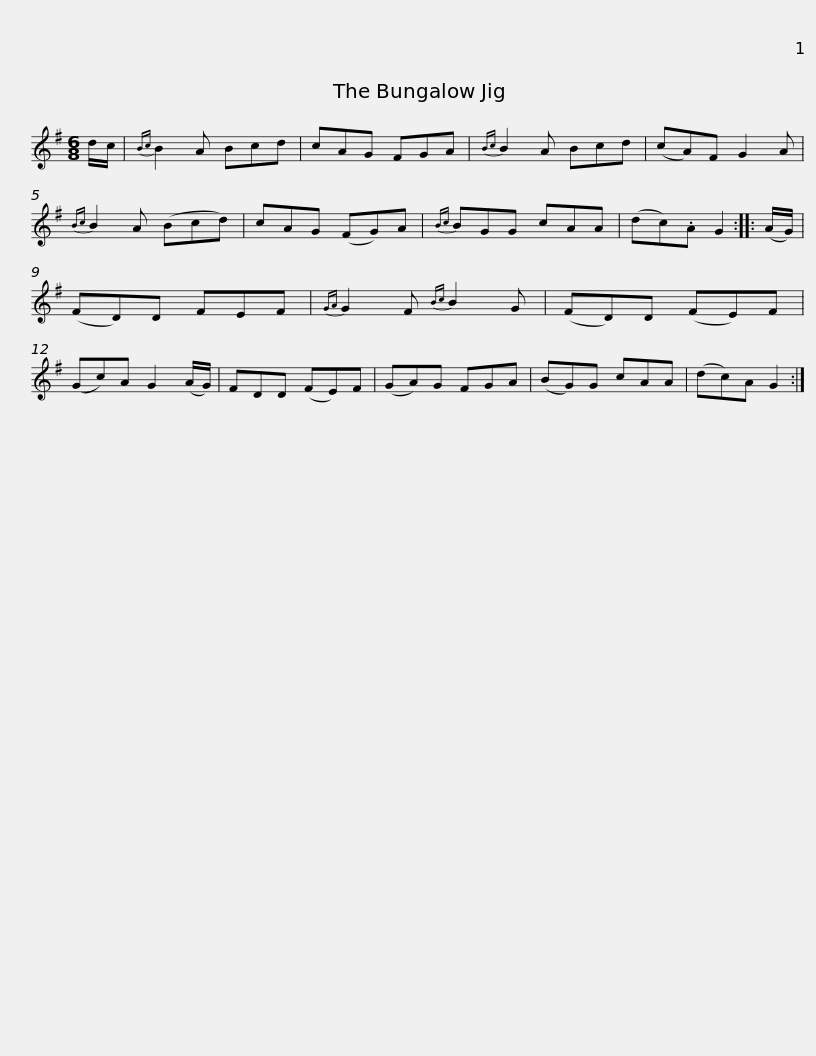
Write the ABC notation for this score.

X:1
L:1/8
M:6/8
I:linebreak $
K:G
V:1 treble
V:1
 d/c/ |{Bc} B2 A Bcd | cAG FGA |{Bc} B2 A Bcd | (cA)F G2 A | %5
{Bc} B2 A (Bcd) | cAG (FG)A |${Bc} BGG cAA | (dc).A G2 :: (A/G/) | %10
 (FD)D FEF |{GA} G2 F{Bc} B2 G | (FD)D (FE)F | (Gc)A G2 (A/G/) | FDD (FE)F |$ %15
 (GA)G FGA | (BG)G cAA | (dc)A G2 :| %18
